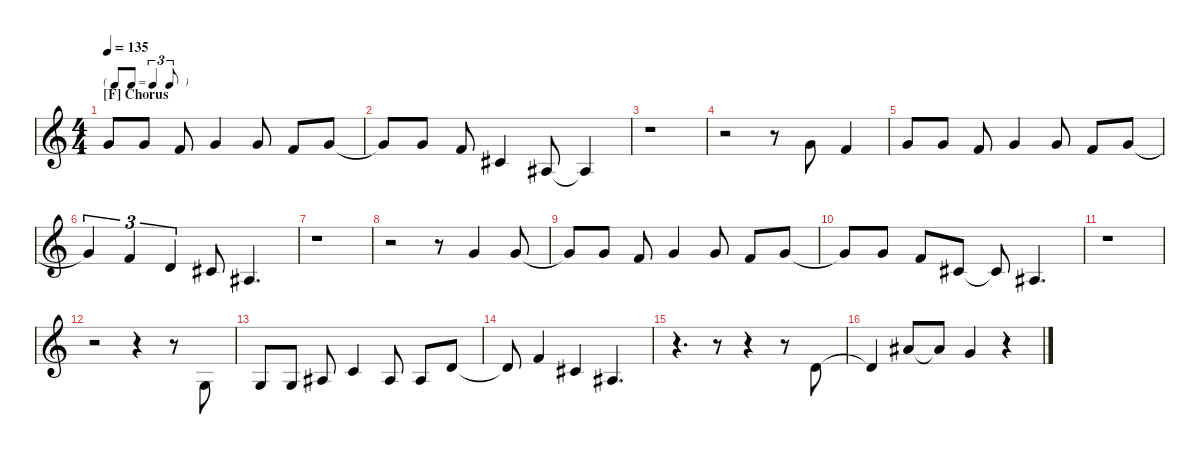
\defaultSystemsLayout 4
\hideDynamics
\bracketExtendMode nobrackets
\singleTrackTrackNamePolicy hidden
\multiTrackTrackNamePolicy hidden
\firstSystemTrackNameMode fullname
\firstSystemTrackNameOrientation horizontal
\otherSystemsTrackNameOrientation horizontal
\track ("Vocals" "Voc") {instrument trumpet}
\staff {score}
\tuning (E4 B3 G3 D3 A2 E2)
\ts (4 4)
\tf triplet8th
\section ("F" "Chorus")
\scale
0.238636
\tempo 135
\accidentals auto
\clef g2
\ottava regular
\simile none
\scale
0.333333
\ks c
3.1{t}.8{dy ff beam Up} 3.1.8{beam Up} 1.1.8{beam Up} 3.1.4{beam Up} 3.1.8{beam Up} 1.1.8{beam Up} 3.1.8{beam Up} |
\scale
0.284091
\scale
0.333333 3.1{t}.8{beam Up} 3.1.8{beam Up} 1.1.8{beam Up} 2.2{acc #}.4{beam Up} 3.3{acc #}.8{beam Up} 3.3{t acc #}.4{beam Up} |
\scale
0.238636
\scale
0.333333 r.1{beam Down} |
\scale
0.238636
\scale
0.333333 r.2{beam Down} r.8{beam Down} 3.1.8{beam Up} 1.1.4{beam Up} |
\scale
0.225806
\scale
0.333333 3.1.8{beam Up} 3.1.8{beam Up} 1.1.8{beam Up} 3.1.4{beam Up} 3.1.8{beam Up} 1.1.8{beam Up} 3.1.8{beam Up} |
\scale
0.322581
\scale
0.333333 3.1{t}.4{tu (3 2) beam Up} 1.1.4{tu (3 2) beam Up} 3.2.4{tu (3 2) beam Up} 2.2{acc #}.8{beam Up} 3.3{acc #}.4{d beam Up} |
\scale
0.225806
\scale
0.333333 r.1{beam Down} |
\scale
0.225806
\scale
0.333333 r.2{beam Down} r.8{beam Down} 3.1.4{beam Up} 3.1.8{beam Up} |
\scale
0.238636
\scale
0.333333 3.1{t}.8{beam Up} 3.1.8{beam Up} 1.1.8{beam Up} 3.1.4{beam Up} 3.1.8{beam Up} 1.1.8{beam Up} 3.1.8{beam Up} |
\scale
0.284091
\scale
0.333333 3.1{t}.8{beam Up} 3.1.8{beam Up} 1.1.8{beam Up} 2.2{acc #}.8{beam Up} 2.2{t acc #}.8{beam Up} 3.3{acc #}.4{d beam Up} |
\scale
0.238636
\scale
0.333333 r.1{beam Down} |
\scale
0.238636
\scale
0.333333 r.2{beam Down} r.4{beam Down} r.8{beam Down} 0.3.8{beam Up} |
\scale
0.25
\scale
0.333333 0.3.8{beam Up} 0.3.8{beam Up} 3.3{acc #}.8{beam Up} 1.2.4{beam Up} 3.3{acc #}.8{beam Up} 3.3{acc #}.8{beam Up} 3.2.8{beam Up} |
\scale
0.270833
\scale
0.333333 3.2{t}.8{beam Up} 1.1.4{beam Up} 2.2{acc #}.4{beam Up} 3.3{acc #}.4{d beam Up} |
\scale
0.21875
\scale
0.333333 r.4{d beam Down} r.8{beam Down} r.4{beam Down} r.8{beam Down} 3.2.8{beam Up} |
\scale
0.260417
\scale
0.333333 3.2{t}.4{beam Up} 6.1{acc #}.8{beam Up} 6.1{t acc #}.8{beam Up} 3.1.4{beam Up} r.4{beam Up}
